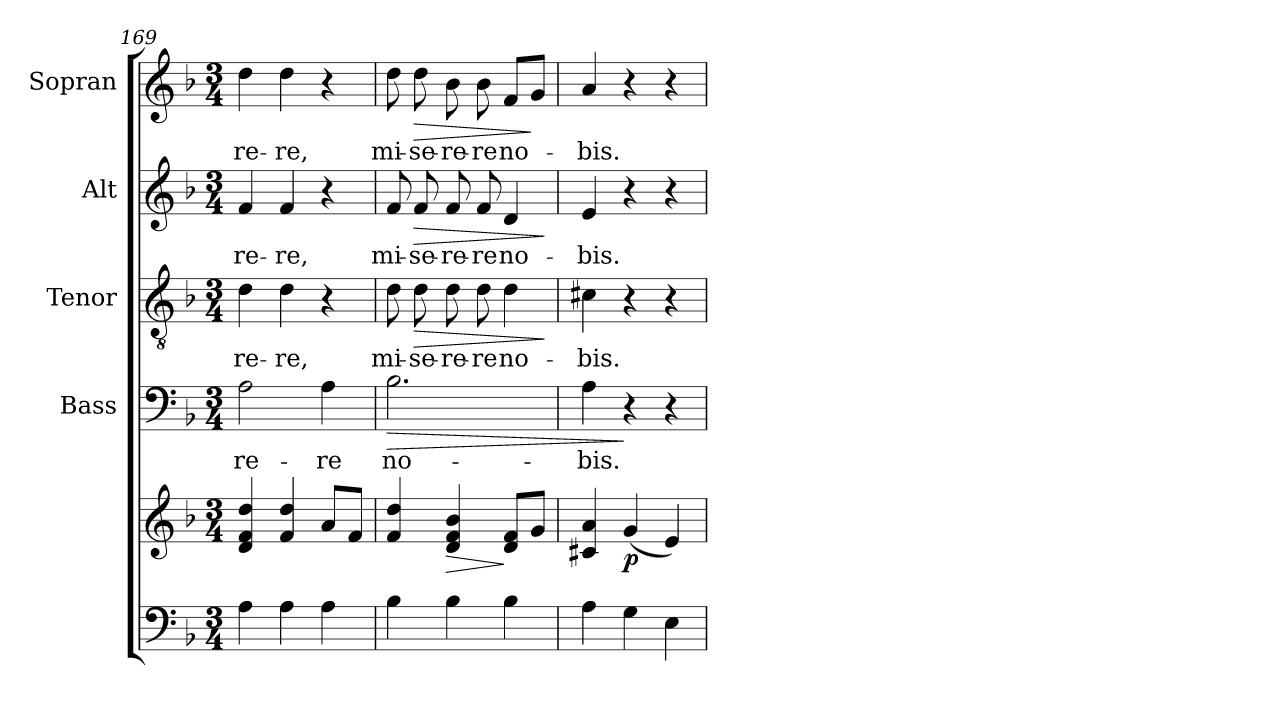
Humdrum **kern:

**kern	**kern	**dynam	**kern	**text	**dynam	**kern	**text	**dynam	**kern	**text	**dynam	**kern	**text	**dynam
*part5	*part5	*part5	*part4	*part4	*part4	*part3	*part3	*part3	*part2	*part2	*part2	*part1	*part1	*part1
*staff6	*staff5	*staff5/6	*staff4	*staff4	*staff4	*staff3	*staff3	*staff3	*staff2	*staff2	*staff2	*staff1	*staff1	*staff1
*	*	*	*I"Bass	*	*	*I"Tenor	*	*	*I"Alt	*	*	*I"Sopran	*	*
*	*	*	*I'B.	*	*	*I'T.	*	*	*I'A.	*	*	*I'S.	*	*
!!LO:LB:g=z
*clefF4	*clefG2	*	*clefF4	*	*	*clefGv2	*	*	*clefG2	*	*	*clefG2	*	*
*k[b-]	*k[b-]	*	*k[b-]	*	*	*k[b-]	*	*	*k[b-]	*	*	*k[b-]	*	*
*F:	*F:	*	*F:	*	*	*F:	*	*	*F:	*	*	*F:	*	*
*M3/4	*M3/4	*	*M3/4	*	*	*M3/4	*	*	*M3/4	*	*	*M3/4	*	*
=169	=169	=169	=169	=169	=169	=169	=169	=169	=169	=169	=169	=169	=169	=169
!	!	!	!	!LO:LY:b	!	!	!LO:LY:b	!	!	!LO:LY:b	!	!	!LO:LY:b	!
4A\	4d/ 4f/ 4dd/	.	2A\	-re-	.	4d\	-re-	.	4f/	-re-	.	4dd\	-re-	.
!	!	!	!	!	!	!	!LO:LY:b	!	!	!LO:LY:b	!	!	!LO:LY:b	!
4A\	4f/ 4dd/	.	.	.	.	4d\	-re,	.	4f/	-re,	.	4dd\	-re,	.
!	!	!	!	!LO:LY:b	!	!	!	!	!	!	!	!	!	!
4A\	8a/L	.	4A\	-re	.	4r	.	.	4r	.	.	4r	.	.
.	8f/J	.	.	.	.	.	.	.	.	.	.	.	.	.
=170	=170	=170	=170	=170	=170	=170	=170	=170	=170	=170	=170	=170	=170	=170
!	!	!	!	!LO:LY:b	!LO:HP:b	!	!LO:LY:b	!	!	!LO:LY:b	!	!	!LO:LY:b	!
4B-\	4f/ 4dd/	.	2.B-\	no-	>	8d\	mi-	.	8f/	mi-	.	8dd\	mi-	.
!	!	!	!	!	!	!	!LO:LY:b	!LO:HP:b	!	!LO:LY:b	!LO:HP:b	!	!LO:LY:b	!LO:HP:b
.	.	.	.	.	.	8d\	-se-	>	8f/	-se-	>	8dd\	-se-	>
!	!	!LO:HP:b	!	!	!	!	!LO:LY:b	!	!	!LO:LY:b	!	!	!LO:LY:b	!
4B-\	4d/ 4f/ 4b-/	>	.	.	.	8d\	-re-	.	8f/	-re-	.	8b-\	-re-	.
!	!	!	!	!	!	!	!LO:LY:b	!	!	!LO:LY:b	!	!	!LO:LY:b	!
.	.	.	.	.	.	8d\	-re	.	8f/	-re	.	8b-\	-re	.
!	!	!	!	!	!	!	!LO:LY:b	!	!	!LO:LY:b	!	!	!LO:LY:b	!
4B-\	8d/ 8f/L	]	.	.	.	4d\	no-	.	4d/	no-	.	8f/L	no-	.
.	8g/J	.	.	.	.	.	.	.	.	.	.	8g/J	.	]
.	.	.	.	.	.	.	.	]	.	.	]	.	.	.
=171	=171	=171	=171	=171	=171	=171	=171	=171	=171	=171	=171	=171	=171	=171
!	!	!	!	!LO:LY:b	!	!	!LO:LY:b	!	!	!LO:LY:b	!	!	!LO:LY:b	!
4A\	4c#X/ 4a/	.	4A\	-bis.	.	4c#X\	-bis.	.	4e/	-bis.	.	4a/	-bis.	.
!	!	!LO:DY:b	!	!	!	!	!	!	!	!	!	!	!	!
4G\	(<4g/	p	4r	.	]	4r	.	.	4r	.	.	4r	.	.
4E\	4e/)	.	4r	.	.	4r	.	.	4r	.	.	4r	.	.
=	=	=	=	=	=	=	=	=	=	=	=	=	=	=
*-	*-	*-	*-	*-	*-	*-	*-	*-	*-	*-	*-	*-	*-	*-
